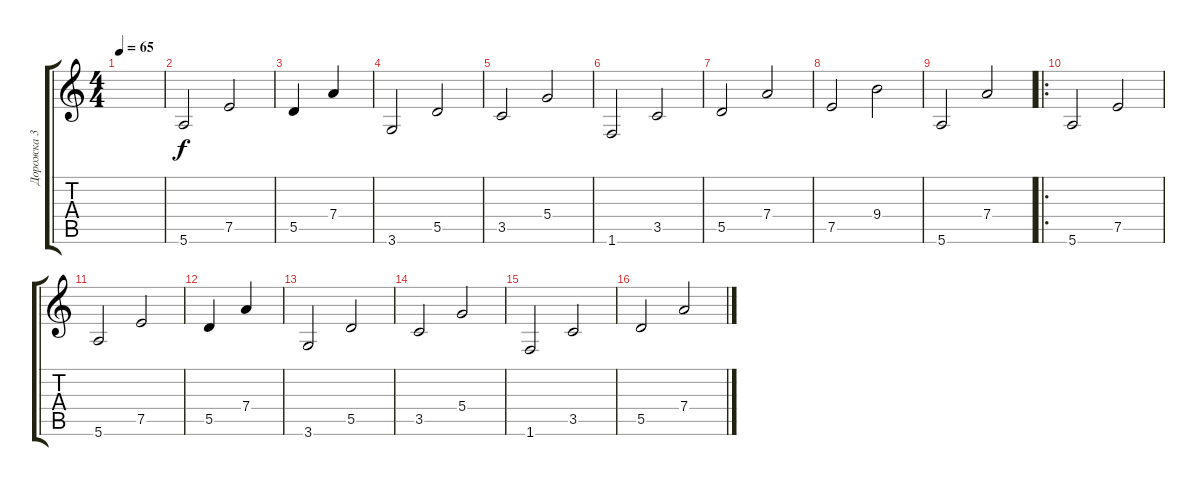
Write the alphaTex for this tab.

\track ("Дорожка 3" "Дорожка 3") {instrument acousticguitarnylon}
\staff {score tabs}
\tuning (E4 B3 G3 D3 A2 E2) {hide}
\ts (4 4)
\tempo 65
\clef g2
\ks aminor
|
5.6.2{instrument fretlessbass} 7.5.2 |
5.5.4 7.4.4 |
3.6.2 5.5.2 |
3.5.2 5.4.2 |
1.6.2 3.5.2 |
5.5.2 7.4.2 |
7.5.2 9.4.2 |
5.6.2 7.4.2 |
\ro
5.6.2{instrument fretlessbass} 7.5.2 |
5.6.2{instrument fretlessbass} 7.5.2 |
5.5.4 7.4.4 |
3.6.2 5.5.2 |
3.5.2 5.4.2 |
1.6.2 3.5.2 |
5.5.2 7.4.2
